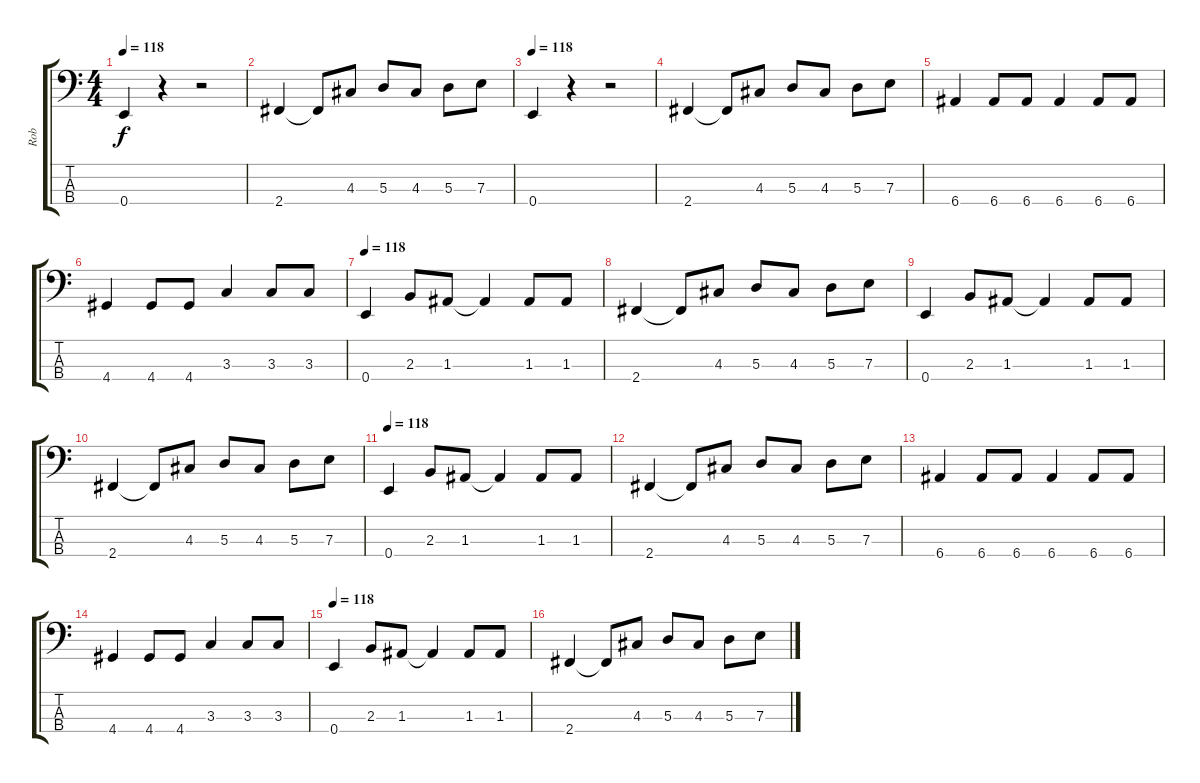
\track ("Rob" "Rob") {instrument electricbassfinger}
\staff {score tabs}
\tuning (G2 D2 A1 E1) {hide}
\ts (4 4)
\tempo 118
\clef f4
\ks c
0.4.4{dy f} r.4 r.2 |
2.4.4 2.4{t}.8 4.3.8 5.3.8 4.3.8 5.3.8 7.3.8 |
\tempo 118
0.4.4 r.4 r.2 |
2.4.4 2.4{t}.8 4.3.8 5.3.8 4.3.8 5.3.8 7.3.8 |
6.4.4 6.4.8 6.4.8 6.4.4 6.4.8 6.4.8 |
4.4.4 4.4.8 4.4.8 3.3.4 3.3.8 3.3.8 |
\tempo 118
0.4.4 2.3.8 1.3.8 1.3{t}.4 1.3.8 1.3.8 |
2.4.4 2.4{t}.8 4.3.8 5.3.8 4.3.8 5.3.8 7.3.8 |
0.4.4 2.3.8 1.3.8 1.3{t}.4 1.3.8 1.3.8 |
2.4.4 2.4{t}.8 4.3.8 5.3.8 4.3.8 5.3.8 7.3.8 |
\tempo 118
0.4.4 2.3.8 1.3.8 1.3{t}.4 1.3.8 1.3.8 |
2.4.4 2.4{t}.8 4.3.8 5.3.8 4.3.8 5.3.8 7.3.8 |
6.4.4 6.4.8 6.4.8 6.4.4 6.4.8 6.4.8 |
4.4.4 4.4.8 4.4.8 3.3.4 3.3.8 3.3.8 |
\tempo 118
0.4.4 2.3.8 1.3.8 1.3{t}.4 1.3.8 1.3.8 |
2.4.4 2.4{t}.8 4.3.8 5.3.8 4.3.8 5.3.8 7.3.8
